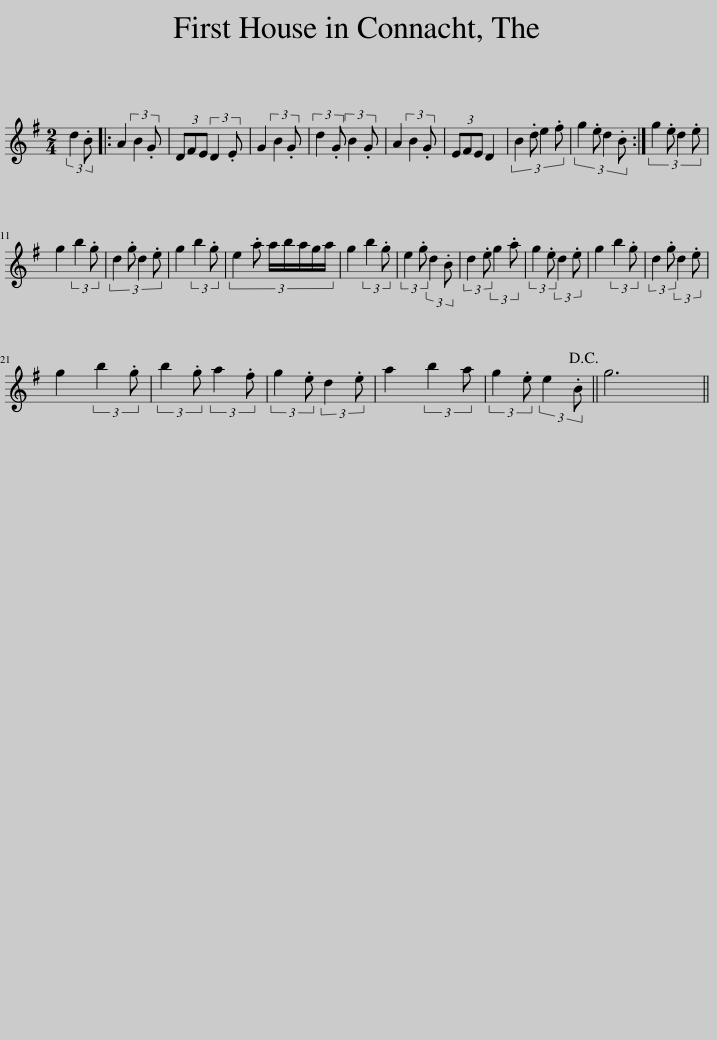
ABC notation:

X:1
L:1/8
M:2/4
I:linebreak $
K:G
V:1 treble
V:1
 (3:2:2d2 .B |: A2 (3:2:2B2 .G | (3DFE (3:2:2D2 .E | G2 (3:2:2B2 .G | (3:2:2d2 .G (3:2:2B2 .G | %5
 A2 (3:2:2B2 .G | (3EFE D2 | (3:2:4B2 .d e2 .f | (3:2:4g2 .e d2 .B :| (3:2:4g2 .e d2 .e |$ %10
 g2 (3:2:2b2 .g | (3:2:4d2 .g d2 .e | g2 (3:2:2b2 .g | (3:2:7e2 .a [ab]/[ba]3/10[ag]3/10[ga]3/10a3/10 | g2 (3:2:2b2 .g | %15
 (3:2:2e2 .g (3:2:2d2 .B | (3:2:2d2 .e (3:2:2g2 .a | (3:2:2g2 .e (3:2:2d2 .e | g2 (3:2:2b2 .g | (3:2:2d2 .g (3:2:2d2 .e |$ %20
 g2 (3:2:2b2 .g | (3:2:2b2 .g (3:2:2a2 .f | (3:2:2g2 .e (3:2:2d2 .e | a2 (3:2:2b2 a | (3:2:2g2 .e (3:2:2e2 .B!D.C.! || %25
 g6 || %26
